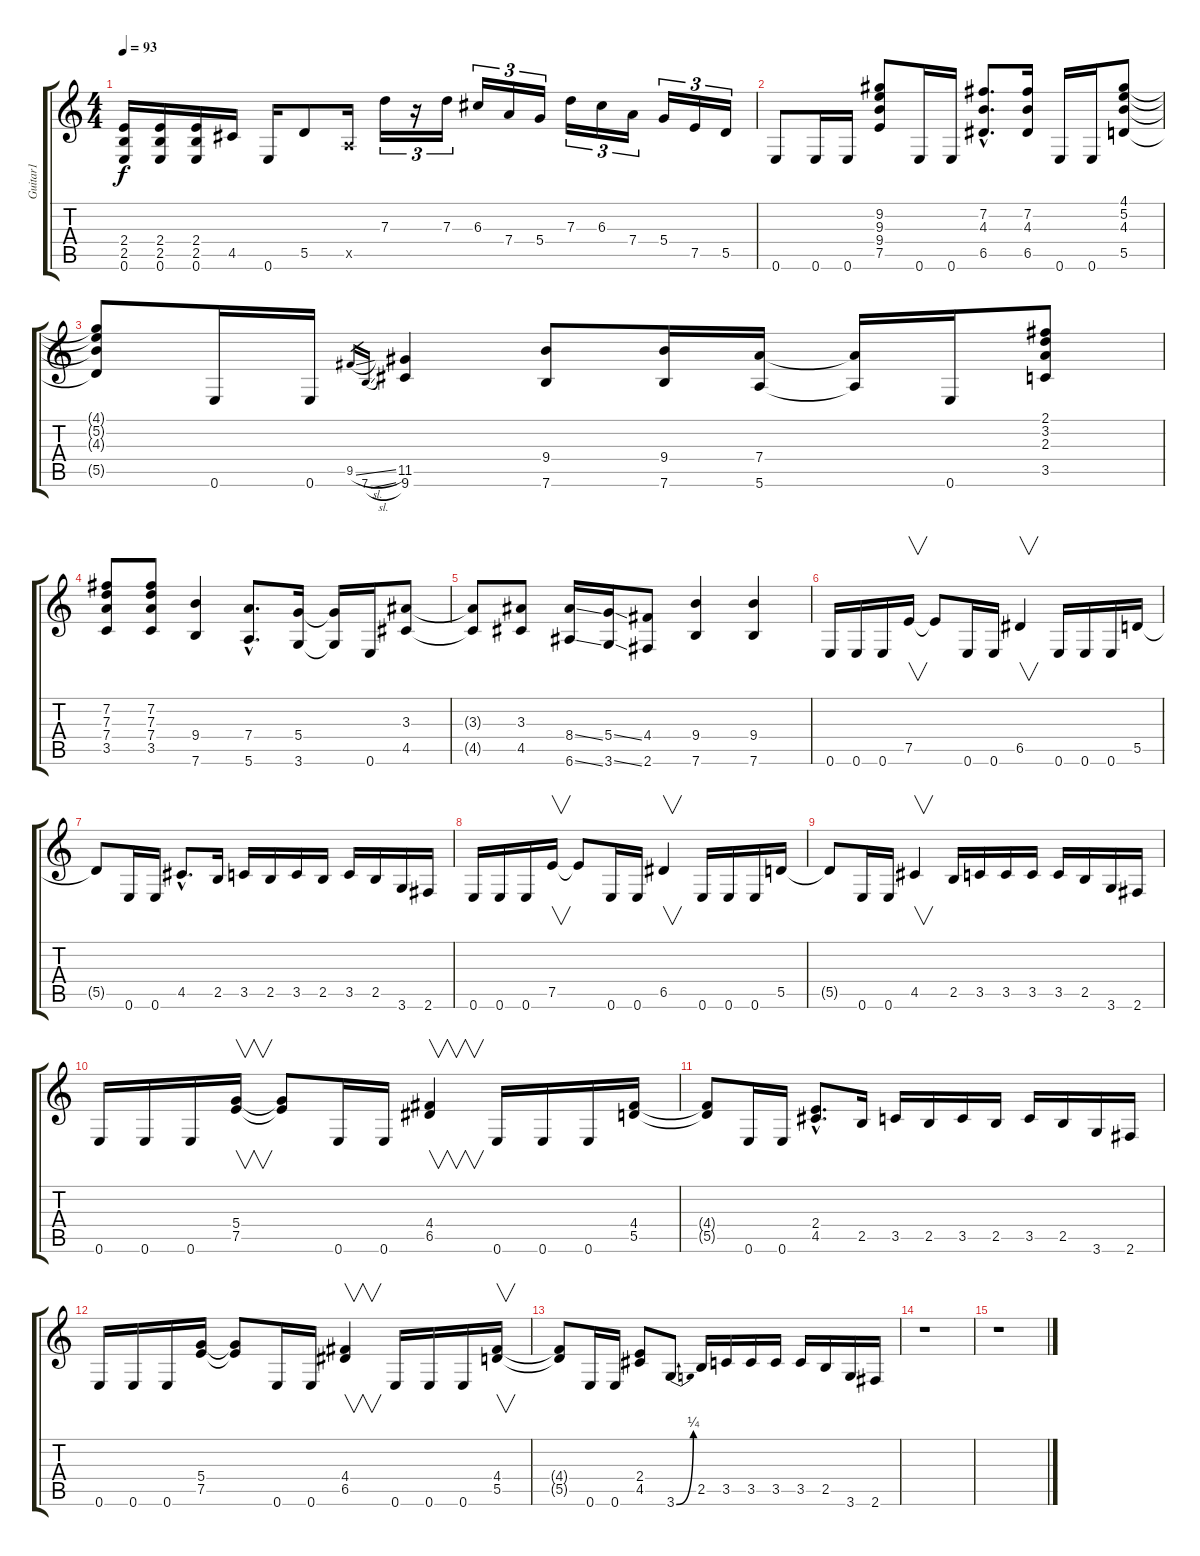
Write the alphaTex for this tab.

\track ("Guitar1" "Guitar1") {instrument distortionguitar}
\staff {score tabs}
\tuning (E4 B3 G3 D3 A2 E2) {hide}
\ts (4 4)
\tempo 93
\clef g2
\ks c
(2.4 2.5 0.6).16{dy f} (2.4 2.5 0.6).16 (2.4 2.5 0.6).16 4.5.16 0.6.16 5.5.8 0.5{x}.16 7.3.16{tu (3 2)} r.16{tu (3 2)} 7.3.16{tu (3 2)} 6.3.16{tu (3 2)} 7.4.16{tu (3 2)} 5.4.16{tu (3 2)} 7.3.16{tu (3 2)} 6.3.16{tu (3 2)} 7.4.16{tu (3 2)} 5.4.16{tu (3 2)} 7.5.16{tu (3 2)} 5.5.16{tu (3 2)} |
0.6.8 0.6.16 0.6.16 (9.2 9.3 9.4 7.5).8 0.6.16 0.6.16 (7.2{hac} 4.3{hac} 6.5{hac}).8{d} (7.2 4.3 6.5).16 0.6.16 0.6.16 (4.1 5.2 4.3 5.5).8 |
(4.1{t} 5.2{t} 4.3{t} 5.5{t}).8 0.6.16 0.6.16 9.5{sl}.16{gr} 7.6{sl}.16{gr} (11.5 9.6).4 (9.4 7.6).8 (9.4 7.6).16 (7.4 5.6).16 (7.4{t} 5.6{t}).16 0.6.16 (2.1 3.2 2.3 3.5).8 |
(7.2 7.3 7.4 3.5).8 (7.2 7.3 7.4 3.5).8 (9.4 7.6).4 (7.4{hac} 5.6{hac}).8{d} (5.4 3.6).16 (5.4{t} 3.6{t}).16 0.6.16 (3.3 4.5).8 |
(3.3{t} 4.5{t}).8 (3.3 4.5).8 (8.4{ss} 6.6{ss}).16 (5.4{ss} 3.6{ss}).16 (4.4 2.6).8 (9.4 7.6).4 (9.4 7.6).4 |
0.6.16 0.6.16 0.6.16 7.5.16{v} 7.5{t}.8 0.6.16 0.6.16 6.5.4{v} 0.6.16 0.6.16 0.6.16 5.5.16 |
5.5{t}.8 0.6.16 0.6.16 4.5{hac}.8{d} 2.5.16 3.5.16 2.5.16 3.5.16 2.5.16 3.5.16 2.5.16 3.6.16 2.6.16 |
0.6.16 0.6.16 0.6.16 7.5.16{v} 7.5{t}.8 0.6.16 0.6.16 6.5.4{v} 0.6.16 0.6.16 0.6.16 5.5.16 |
5.5{t}.8 0.6.16 0.6.16 4.5.4{v} 2.5.16 3.5.16 3.5.16 3.5.16 3.5.16 2.5.16 3.6.16 2.6.16 |
0.6.16 0.6.16 0.6.16 (5.4 7.5).16{v} (5.4{t} 7.5{t}).8 0.6.16 0.6.16 (4.4 6.5).4{v} 0.6.16 0.6.16 0.6.16 (4.4 5.5).16 |
(4.4{t} 5.5{t}).8 0.6.16 0.6.16 (2.4{hac} 4.5{hac}).8{d} 2.5.16 3.5.16 2.5.16 3.5.16 2.5.16 3.5.16 2.5.16 3.6.16 2.6.16 |
0.6.16 0.6.16 0.6.16 (5.4 7.5).16 (5.4{t} 7.5{t}).8 0.6.16 0.6.16 (4.4 6.5).4{v} 0.6.16 0.6.16 0.6.16 (4.4 5.5).16{v} |
(4.4{t} 5.5{t}).8 0.6.16 0.6.16 (2.4 4.5).8 3.6{be (bend 0 0 60 1)}.8 2.5.16 3.5.16 3.5.16 3.5.16 3.5.16 2.5.16 3.6.16 2.6.16 |
r.1 |
r.1
